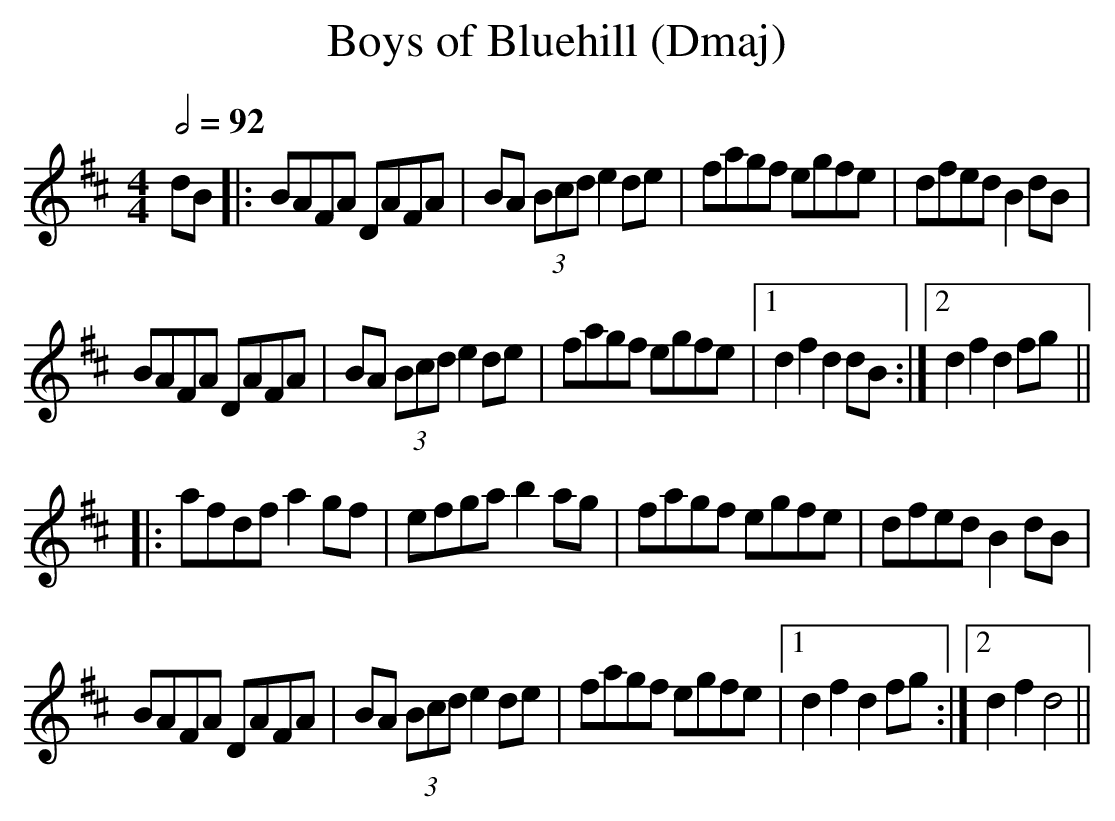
X:1
T:Boys of Bluehill (Dmaj)
Q:1/2=92
M:4/4
L:1/8
K:Dmaj
dB|:BAFA DAFA|BA (3Bcd e2de|fagf egfe|dfed B2dB|
BAFA DAFA|BA (3Bcd e2de|fagf egfe|1d2f2 d2dB:|2d2f2 d2fg||
|:afdf a2gf|efga b2ag|fagf egfe|dfed B2dB|
BAFA DAFA|BA (3Bcd e2de|fagf egfe|1d2f2 d2fg:|2d2f2 d4||
